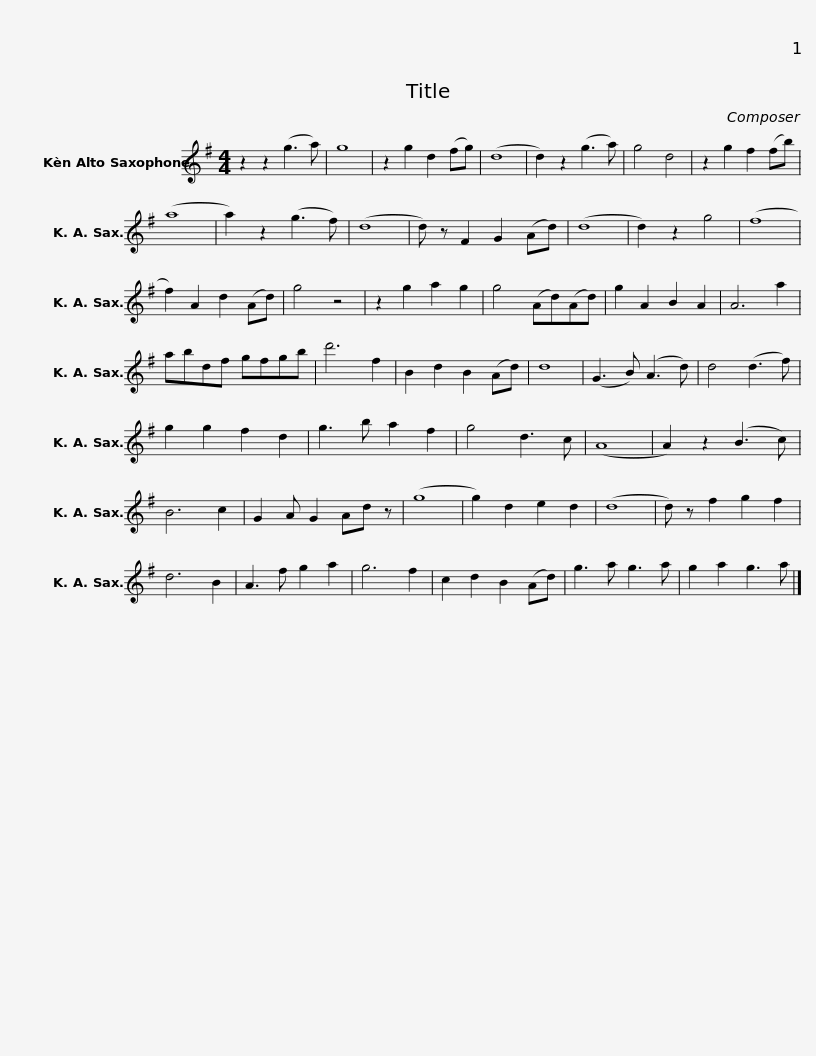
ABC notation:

X:1
L:1/8
M:4/4
I:linebreak $
K:none
V:1 treble transpose=-9
V:1
[K:G] z2 z2 (g3 a) | g8 | z2 g2 d2 (fg) | (d8 |$ d2) z2 (g3 a) | %5
 g4 d4 | z2 g2 f2 (fb) | (a8 |$ a2) z2 (g3 f) | (d8 | %10
 d) z F2 G2 (Ad) | (d8 |$ d2) z2 g4 | (f8 | f2) A2 d2 (Ad) | %15
 g4 z4 |$ z2 g2 a2 g2 | g4 (Ad)(Ad) | g2 A2 B2 A2 | A6 a2 |$ %20
 abdf gfgb | d'6 f2 | B2 d2 B2 (Ad) | d8 |$ (G3 B) (A3 d) | %25
 d4 (d3 f) | g2 g2 f2 d2 | g3 b a2 f2 |$ g4 d3 c | (A8 | %30
 A2) z2 (B3 c) | B6 c2 | G2 A G2 Ad z | (g8 | g2) d2 e2 d2 | %35
 (d8 | d) z f2 g2 f2 | d6 B2 | A3 f g2 a2 |$ g6 f2 | %40
 c2 d2 B2 (Ad) | g3 a g3 a | g2 a2 g3 a |] %43
